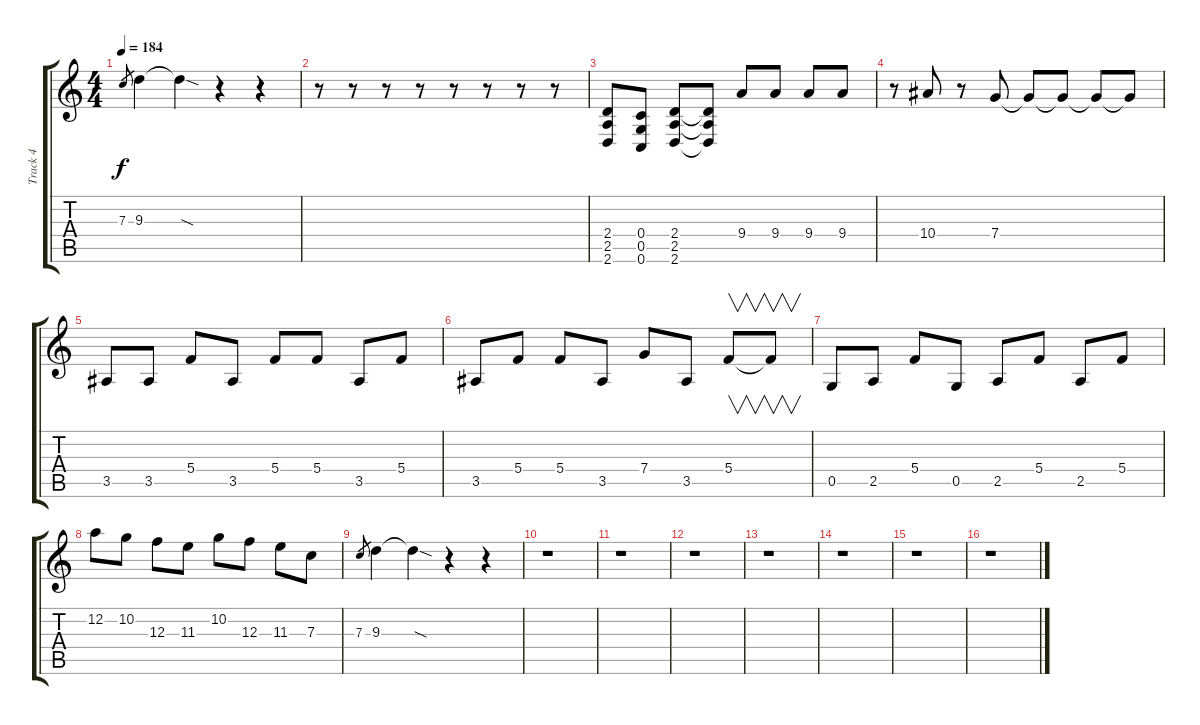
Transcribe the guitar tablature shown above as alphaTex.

\track ("Track 4" "Track 4") {instrument distortionguitar}
\staff {score tabs}
\tuning (D4 A3 F3 C3 G2 C2) {hide}
\ts (4 4)
\tempo 184
\clef g2
\ks c
7.3.8{gr dy f} 9.3.4 9.3{sod t}.4 r.4 r.4 |
r.8 r.8 r.8 r.8 r.8 r.8 r.8 r.8 |
(2.4 2.5 2.6).8 (0.4 0.5 0.6).8 (2.4 2.5 2.6).8 (2.4{t} 2.5{t} 2.6{t}).8 9.4.8 9.4.8 9.4.8 9.4.8 |
r.8 10.4.8 r.8 7.4.8 7.4{t}.8 7.4{t}.8 7.4{t}.8 7.4{t}.8 |
3.5.8 3.5.8 5.4.8 3.5.8 5.4.8 5.4.8 3.5.8 5.4.8 |
3.5.8 5.4.8 5.4.8 3.5.8 7.4.8 3.5.8 5.4.8{v} 5.4{t}.8{v} |
0.5.8 2.5.8 5.4.8 0.5.8 2.5.8 5.4.8 2.5.8 5.4.8 |
12.2.8 10.2.8 12.3.8 11.3.8 10.2.8 12.3.8 11.3.8 7.3.8 |
7.3.8{gr} 9.3.4 9.3{sod t}.4 r.4 r.4 |
r.1 |
r.1 |
r.1 |
r.1 |
r.1 |
r.1 |
r.1
